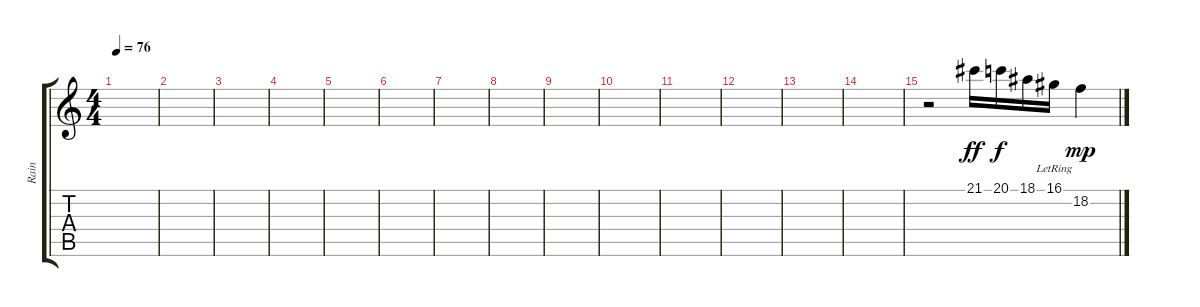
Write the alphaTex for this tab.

\track ("Rain" "Rain") {instrument seashore}
\staff {score tabs}
\tuning (E4 B3 G3 D3 A2 E2) {hide}
\ts (4 4)
\tempo 76
\clef g2
\ks c
|
|
|
|
|
|
|
|
|
|
|
|
|
|
r.2{instrument fx1rain} 21.1.16{dy ff} 20.1.16{dy f} 18.1.16 16.1{lr}.16 18.2.4{dy mp}
